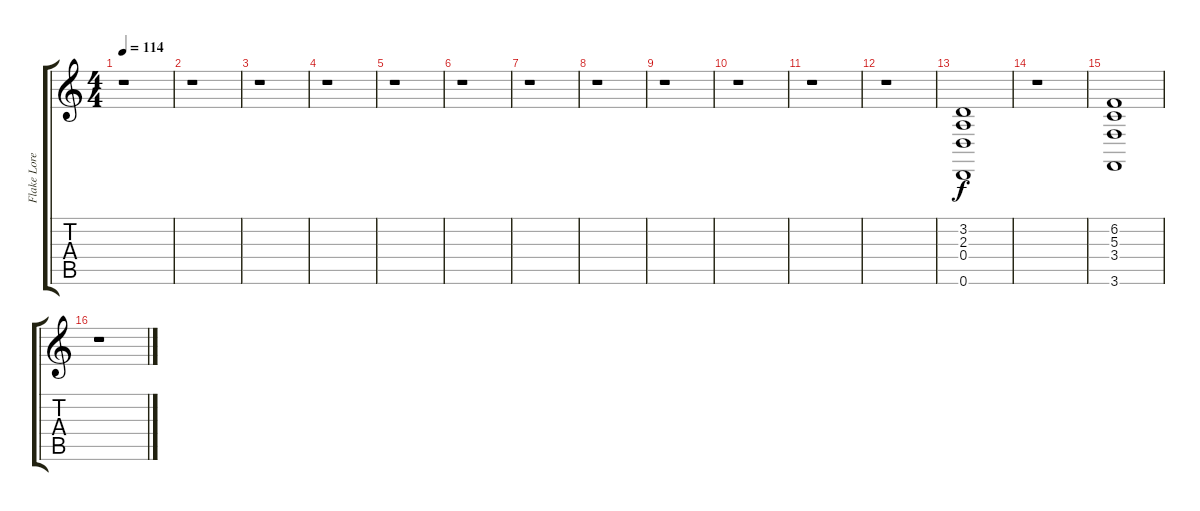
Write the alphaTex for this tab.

\track ("Flake Lorenz [Keyboard]" "Flake Lore") {instrument synthstrings2}
\staff {score tabs}
\tuning (E4 B3 G3 D3 A2 D2) {hide}
\ts (4 4)
\tempo 114
\clef g2
\ks c
r.1{dy f} |
r.1 |
r.1 |
r.1 |
r.1 |
r.1 |
r.1 |
r.1 |
r.1 |
r.1 |
r.1 |
r.1{volume 16 instrument choiraahs} |
(3.2 2.3 0.4 0.6).1{volume 12} |
r.1 |
(6.2 5.3 3.4 3.6).1 |
r.1
